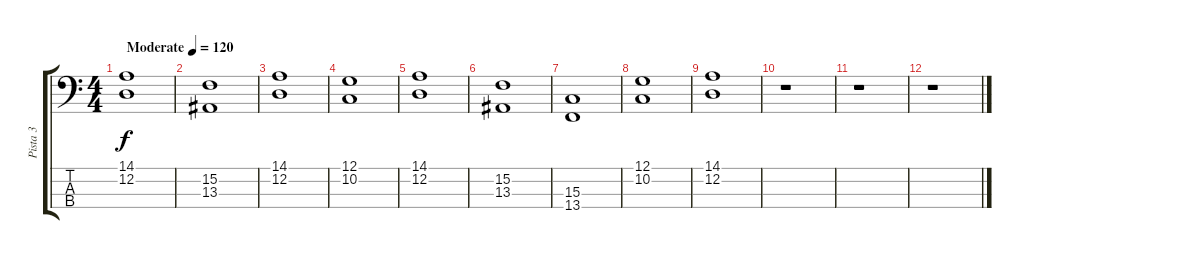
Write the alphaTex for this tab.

\track ("Pista 3" "Pista 3") {instrument choiraahs}
\staff {score tabs}
\tuning (G2 D2 A1 E1) {hide}
\ts (4 4)
\tempo (120 "Moderate")
\clef f4
\ks c
(14.1 12.2).1{dy f instrument choiraahs} |
(15.2 13.3).1 |
(14.1 12.2).1 |
(12.1 10.2).1 |
(14.1 12.2).1 |
(15.2 13.3).1 |
(15.3 13.4).1 |
(12.1 10.2).1 |
(14.1 12.2).1 |
r.1 |
r.1 |
r.1
